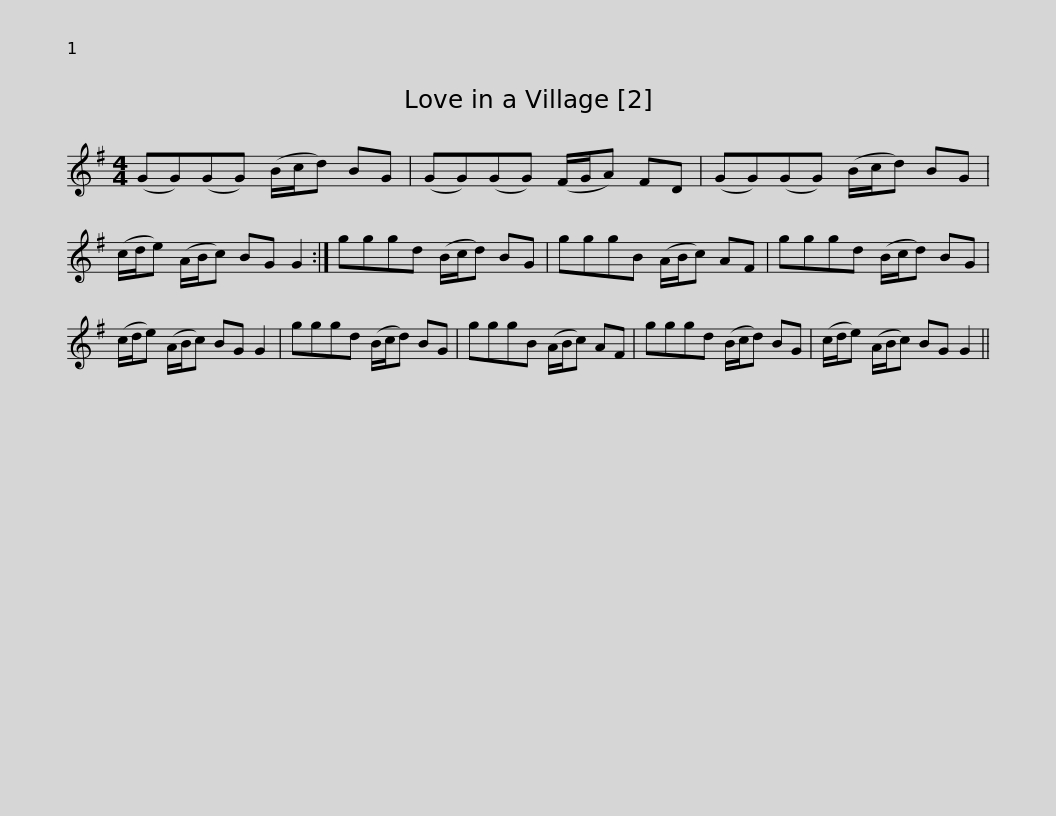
X:1
L:1/8
M:4/4
I:linebreak $
K:G
V:1 treble
V:1
 (GG)(GG) (B/c/d) BG | (GG)(GG) (F/G/A) FD | (GG)(GG) (B/c/d) BG | (c/d/e) (A/B/c) BG G2 :| gggd (B/c/d) BG |$ %5
 gggB (A/B/c) AF | gggd (B/c/d) BG | (c/d/e) (A/B/c) BG G2 | gggd (B/c/d) BG | gggB (A/B/c) AF |$ %10
 gggd (B/c/d) BG | (c/d/e) (A/B/c) BG G2 || %12
